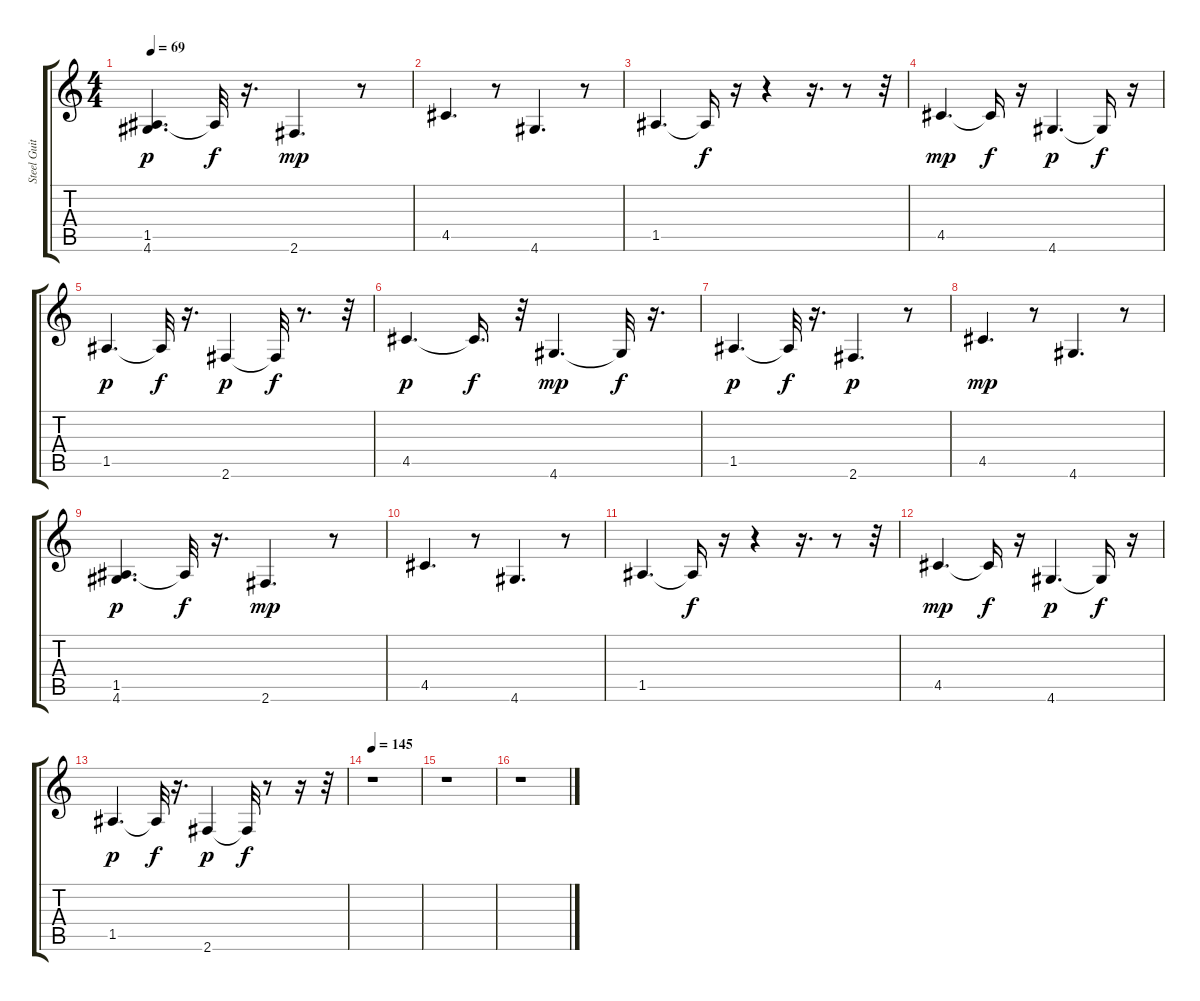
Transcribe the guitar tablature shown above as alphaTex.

\track ("Steel Guitar " "Steel Guit") {instrument acousticguitarsteel}
\staff {score tabs}
\tuning (E4 B3 G3 D3 A2 E2) {hide}
\ts (4 4)
\tempo 69
\clef g2
\ks c
(1.5 4.6).4{d dy p} 1.5{t}.32{dy f} r.16{d} 2.6.4{d dy mp} r.8 |
4.5.4{d} r.8 4.6.4{d} r.8 |
1.5.4{d} 1.5{t}.16{dy f} r.16 r.4 r.16{d} r.8 r.32 |
4.5.4{d dy mp} 4.5{t}.16{dy f} r.16 4.6.4{d dy p} 4.6{t}.16{dy f} r.16 |
1.5.4{d dy p} 1.5{t}.32{dy f} r.16{d} 2.6.4{dy p} 2.6{t}.32{dy f} r.8{d} r.32 |
4.5.4{d dy p} 4.5{t}.16{d dy f} r.32 4.6.4{d dy mp} 4.6{t}.32{dy f} r.16{d} |
1.5.4{d dy p} 1.5{t}.32{dy f} r.16{d} 2.6.4{d dy p} r.8 |
4.5.4{d dy mp} r.8 4.6.4{d} r.8 |
(1.5 4.6).4{d dy p} 1.5{t}.32{dy f} r.16{d} 2.6.4{d dy mp} r.8 |
4.5.4{d} r.8 4.6.4{d} r.8 |
1.5.4{d} 1.5{t}.16{dy f} r.16 r.4 r.16{d} r.8 r.32 |
4.5.4{d dy mp} 4.5{t}.16{dy f} r.16 4.6.4{d dy p} 4.6{t}.16{dy f} r.16 |
1.5.4{d dy p} 1.5{t}.32{dy f} r.16{d} 2.6.4{dy p} 2.6{t}.32{dy f} r.8 r.16 r.32 |
\tempo 145
r.1 |
r.1 |
r.1
